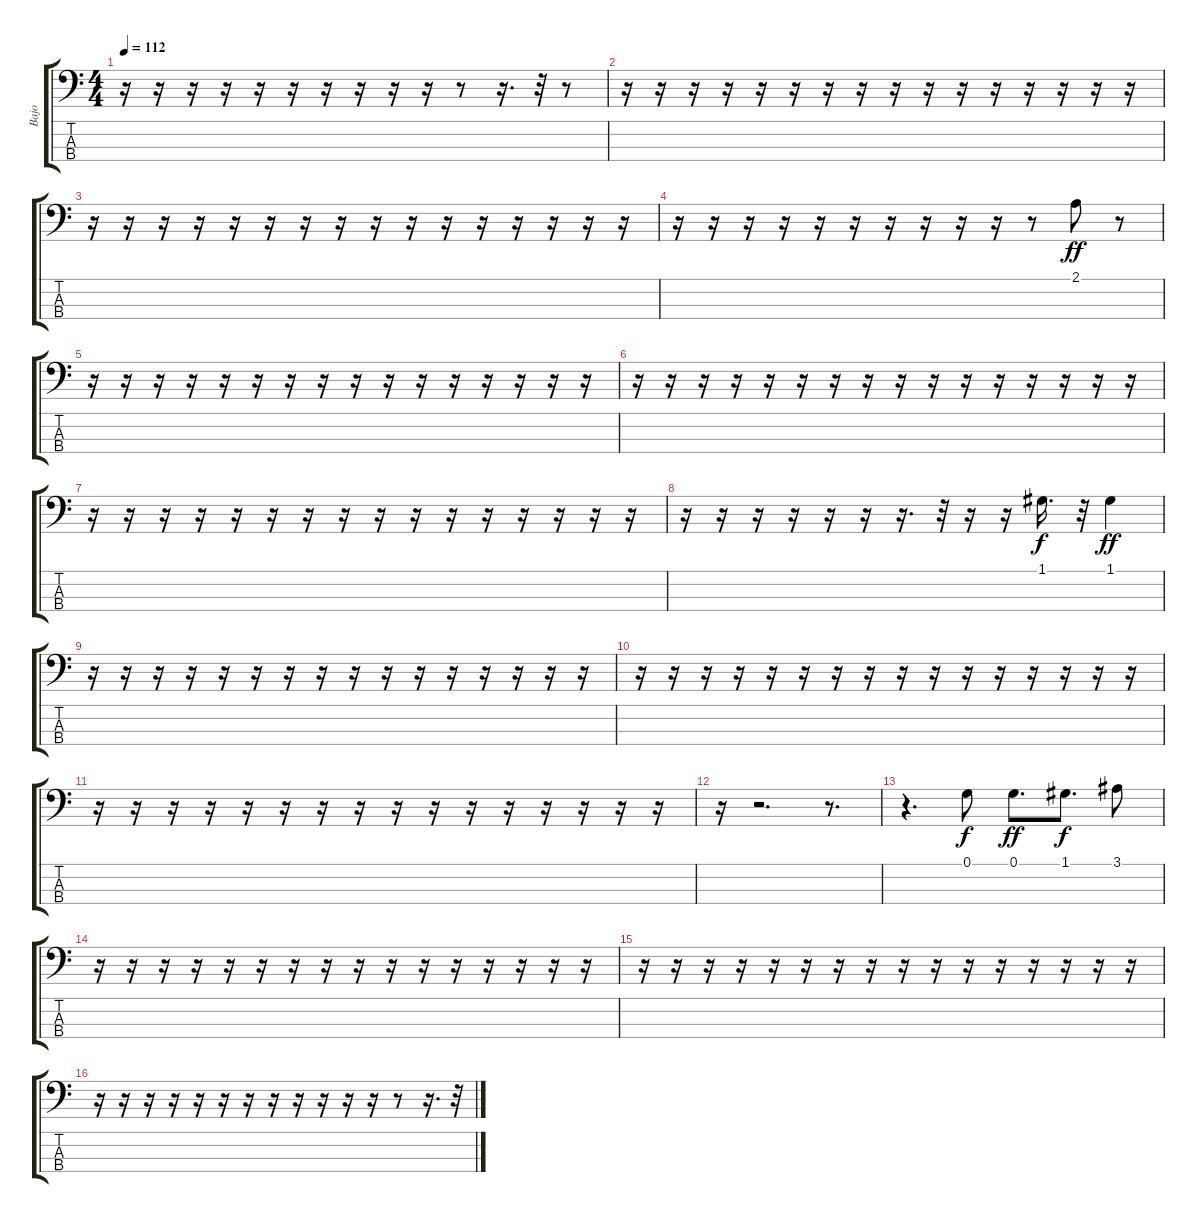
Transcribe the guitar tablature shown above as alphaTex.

\track ("Bajo" "Bajo") {instrument electricbassfinger}
\staff {score tabs}
\tuning (G2 D2 A1 E1) {hide}
\ts (4 4)
\tempo 112
\clef f4
\ks c
r.16{dy ff} r.16 r.16 r.16 r.16 r.16 r.16 r.16 r.16 r.16 r.8 r.16{d} r.32 r.8 |
r.16 r.16 r.16 r.16 r.16 r.16 r.16 r.16 r.16 r.16 r.16 r.16 r.16 r.16 r.16 r.16 |
r.16 r.16 r.16 r.16 r.16 r.16 r.16 r.16 r.16 r.16 r.16 r.16 r.16 r.16 r.16 r.16 |
r.16 r.16 r.16 r.16 r.16 r.16 r.16 r.16 r.16 r.16 r.8 2.1.8 r.8 |
r.16 r.16 r.16 r.16 r.16 r.16 r.16 r.16 r.16 r.16 r.16 r.16 r.16 r.16 r.16 r.16 |
r.16 r.16 r.16 r.16 r.16 r.16 r.16 r.16 r.16 r.16 r.16 r.16 r.16 r.16 r.16 r.16 |
r.16 r.16 r.16 r.16 r.16 r.16 r.16 r.16 r.16 r.16 r.16 r.16 r.16 r.16 r.16 r.16 |
r.16 r.16 r.16 r.16 r.16 r.16 r.16{d} r.32 r.16 r.16 1.1.16{d dy f} r.32 1.1.4{dy ff} |
r.16 r.16 r.16 r.16 r.16 r.16 r.16 r.16 r.16 r.16 r.16 r.16 r.16 r.16 r.16 r.16 |
r.16 r.16 r.16 r.16 r.16 r.16 r.16 r.16 r.16 r.16 r.16 r.16 r.16 r.16 r.16 r.16 |
r.16 r.16 r.16 r.16 r.16 r.16 r.16 r.16 r.16 r.16 r.16 r.16 r.16 r.16 r.16 r.16 |
r.16 r.2{d} r.8{d} |
r.4{d} 0.1.8{dy f} 0.1.8{d dy ff} 1.1.8{d dy f} 3.1.8 |
r.16 r.16 r.16 r.16 r.16 r.16 r.16 r.16 r.16 r.16 r.16 r.16 r.16 r.16 r.16 r.16 |
r.16 r.16 r.16 r.16 r.16 r.16 r.16 r.16 r.16 r.16 r.16 r.16 r.16 r.16 r.16 r.16 |
r.16 r.16 r.16 r.16 r.16 r.16 r.16 r.16 r.16 r.16 r.16 r.16 r.8 r.16{d} r.32
